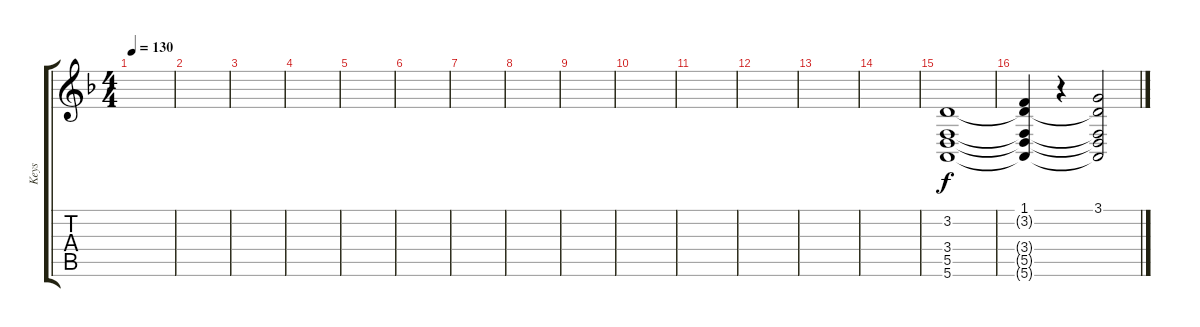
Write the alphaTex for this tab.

\track ("Keys" "Keys") {instrument lead2sawtooth}
\staff {score tabs}
\tuning (E4 B3 G3 D3 A2 E2) {hide}
\ts (4 4)
\tempo 130
\clef g2
\ks dminor
|
|
|
|
|
|
|
|
|
|
|
|
|
|
(3.2 3.4 5.5 5.6).1 |
(1.1 3.2{t} 3.4{t} 5.5{t} 5.6{t}).4 r.4 (3.1 3.2{t} 3.4{t} 5.5{t} 5.6{t}).2
